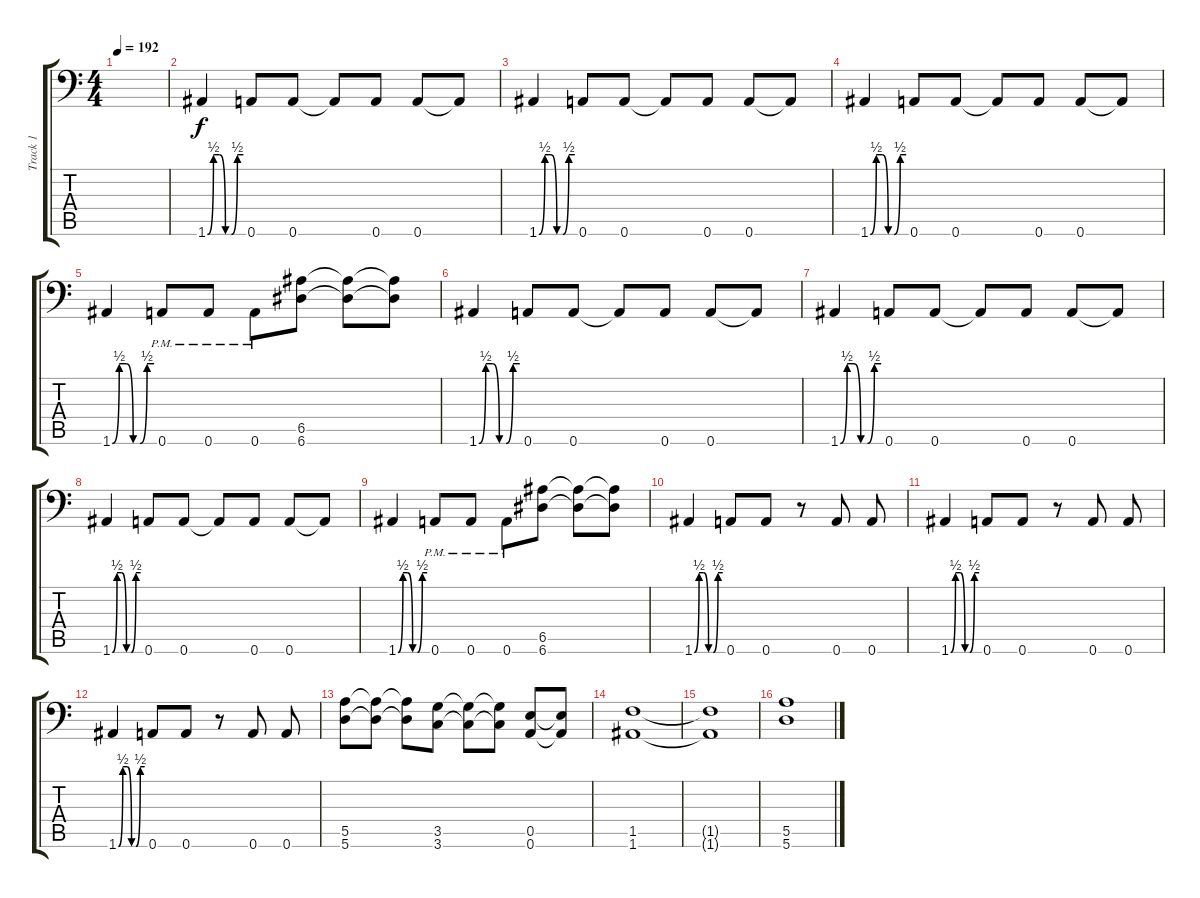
\track ("Track 1" "Track 1") {instrument distortionguitar}
\staff {score tabs}
\tuning (B3 Gb3 D3 A2 E2 A1) {hide}
\ts (4 4)
\tempo 192
\clef f4
\ks c
|
1.6{be (custom 0 0 10 2 20 2 30 0 40 0 50 2 60 2)}.4 0.6.8 0.6.8 0.6{t}.8 0.6.8 0.6.8 0.6{t}.8 |
1.6{be (custom 0 0 10 2 20 2 30 0 40 0 50 2 60 2)}.4 0.6.8 0.6.8 0.6{t}.8 0.6.8 0.6.8 0.6{t}.8 |
1.6{be (custom 0 0 10 2 20 2 30 0 40 0 50 2 60 2)}.4 0.6.8 0.6.8 0.6{t}.8 0.6.8 0.6.8 0.6{t}.8 |
1.6{be (custom 0 0 10 2 20 2 30 0 40 0 50 2 60 2)}.4 0.6{pm}.8 0.6{pm}.8 0.6{pm}.8 (6.5 6.6).8 (6.5{t} 6.6{t}).8 (6.5{t} 6.6{t}).8 |
1.6{be (custom 0 0 10 2 20 2 30 0 40 0 50 2 60 2)}.4 0.6.8 0.6.8 0.6{t}.8 0.6.8 0.6.8 0.6{t}.8 |
1.6{be (custom 0 0 10 2 20 2 30 0 40 0 50 2 60 2)}.4 0.6.8 0.6.8 0.6{t}.8 0.6.8 0.6.8 0.6{t}.8 |
1.6{be (custom 0 0 10 2 20 2 30 0 40 0 50 2 60 2)}.4 0.6.8 0.6.8 0.6{t}.8 0.6.8 0.6.8 0.6{t}.8 |
1.6{be (custom 0 0 10 2 20 2 30 0 40 0 50 2 60 2)}.4 0.6{pm}.8 0.6{pm}.8 0.6{pm}.8 (6.5 6.6).8 (6.5{t} 6.6{t}).8 (6.5{t} 6.6{t}).8 |
1.6{be (custom 0 0 10 2 20 2 30 0 40 0 50 2 60 2)}.4 0.6.8 0.6.8 r.8 0.6.8 0.6.8 |
1.6{be (custom 0 0 10 2 20 2 30 0 40 0 50 2 60 2)}.4 0.6.8 0.6.8 r.8 0.6.8 0.6.8 |
1.6{be (custom 0 0 10 2 20 2 30 0 40 0 50 2 60 2)}.4 0.6.8 0.6.8 r.8 0.6.8 0.6.8 |
(5.5 5.6).8 (5.5{t} 5.6{t}).8 (5.5{t} 5.6{t}).8 (3.5 3.6).8 (3.5{t} 3.6{t}).8 (3.5{t} 3.6{t}).8 (0.5 0.6).8 (0.5{t} 0.6{t}).8 |
(1.5 1.6).1 |
(1.5{t} 1.6{t}).1 |
(5.5 5.6).1
